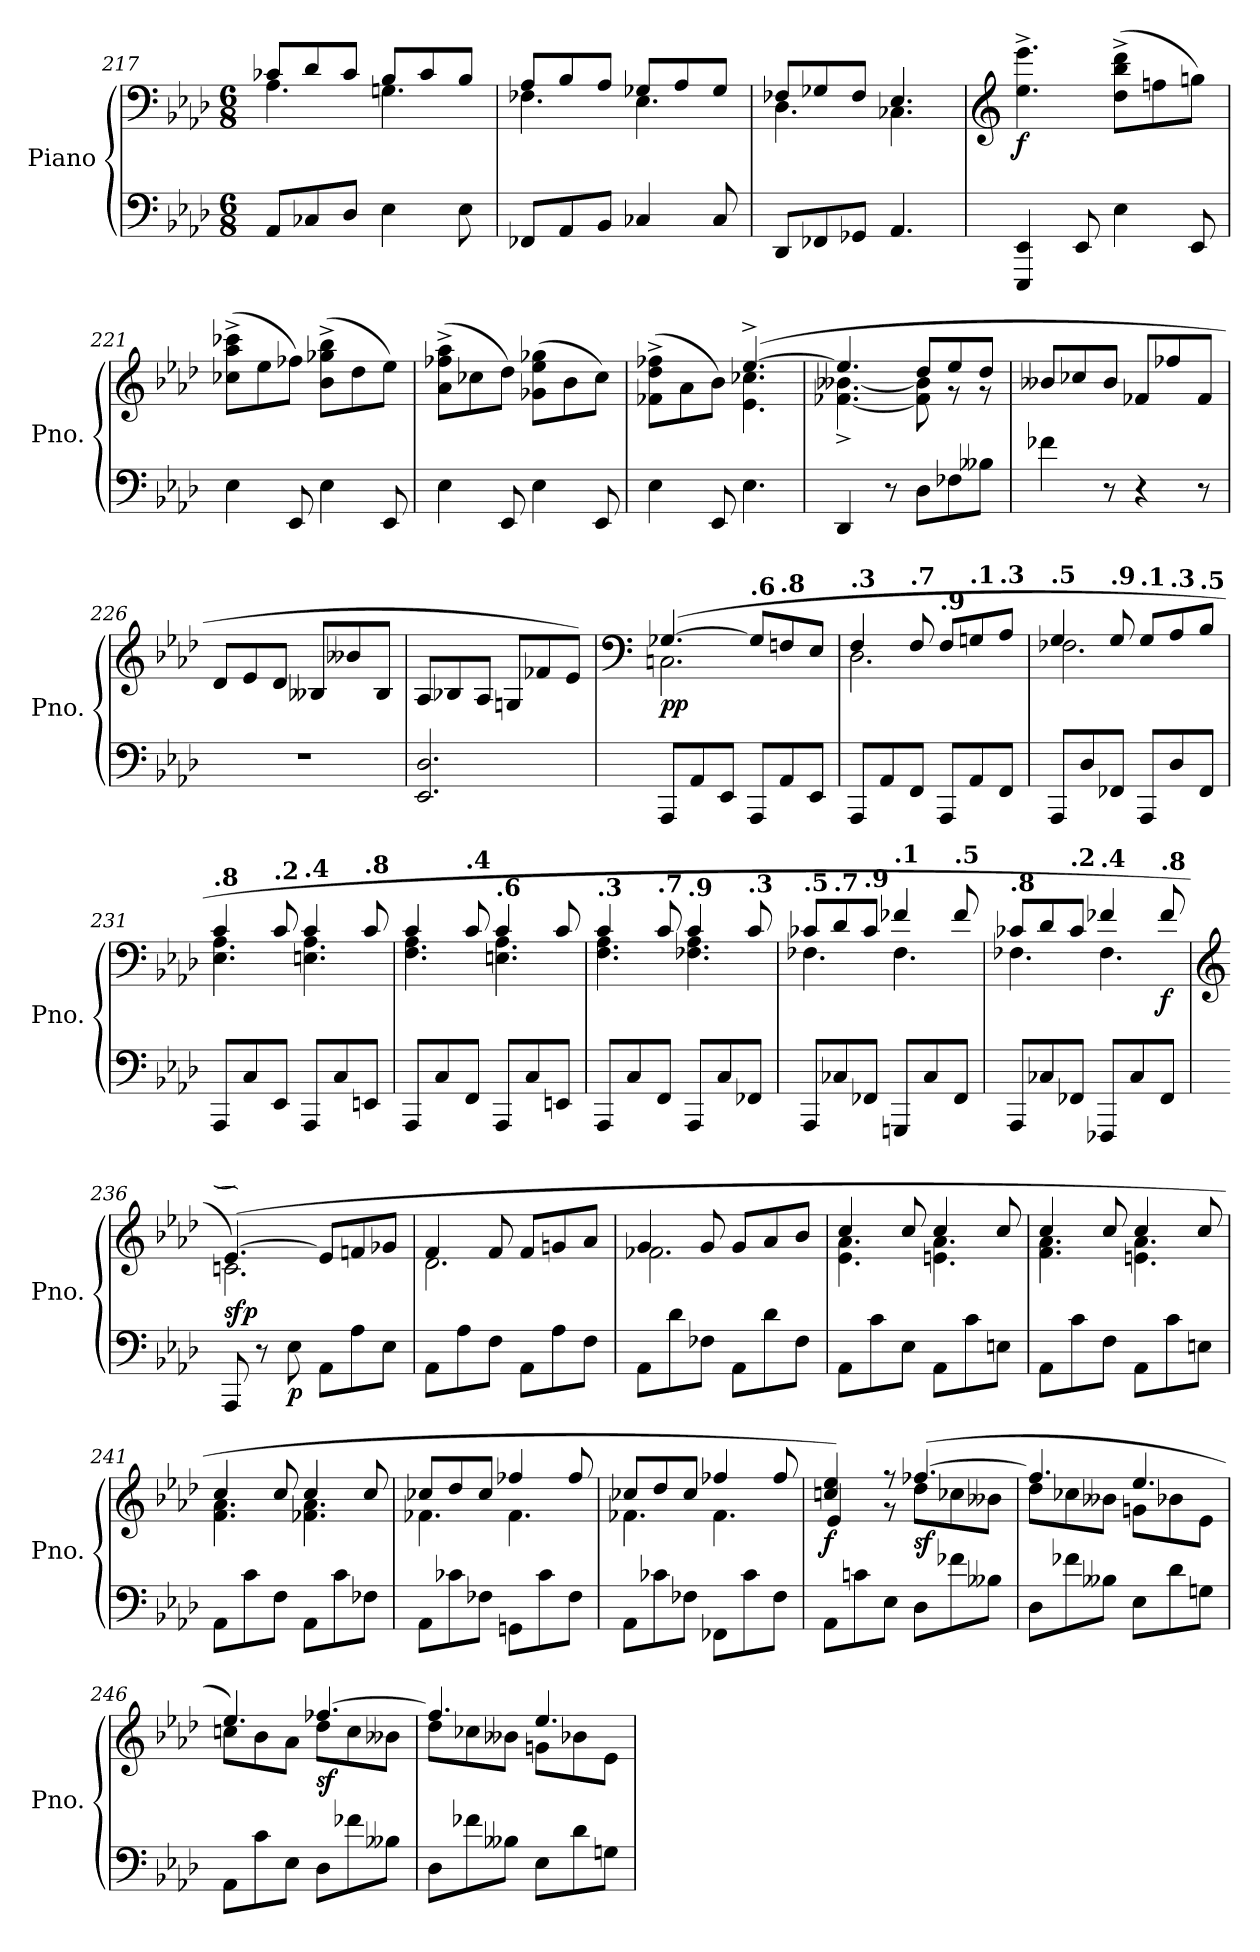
**kern	**kern	**dynam
*part1	*part1	*part1
*staff2	*staff1	*staff1/2
*I"Piano	*	*
*I'Pno.	*	*
*clefF4	*clefF4	*
*k[b-e-a-d-]	*k[b-e-a-d-]	*
*M6/8	*M6/8	*
=217	=217	=217
*	*^	*
8AA-/L	8c-X/L	4.A-\	.
8C-X/	8d-/	.	.
8D-/J	8c-/J	.	.
4E-\	8B-/L	4.Gn\	.
.	8c-/	.	.
8E-\	8B-/J	.	.
=218	=218	=218	=218
8FF-X/L	8A-/L	4.F-X\	.
8AA-/	8B-/	.	.
8BB-/J	8A-/J	.	.
4C-X/	8G-X/L	4.E-\	.
.	8A-/	.	.
8C-/	8G-/J	.	.
=219	=219	=219	=219
8DD-/L	8F-X/L	4.D-\	.
8FF-X/	8G-X/	.	.
8GG-X/J	8F-/J	.	.
4.AA-/	4.E-/	4.C-X\	.
*	*v	*v	*
!!LO:PB:g=z
=220	=220	=220
*	*clefG2	*
*	*^	*
!	!	!	!LO:DY:b
*	*v	*v	*
4EEE-/ 4EE-/	4.ee-\^ 4.eee-\^	f
8EE-/	.	.
4E-\	(8dd-\^ 8bb-\^ 8ddd-\^L	.
.	8ffn\	.
8EE-/	8ggn\J)	.
=221	=221	=221
4E-\	(8cc-X\^ 8aa-\^ 8ccc-X\^L	.
.	8ee-\	.
8EE-/	8ff-X\J)	.
4E-\	(8b-\^ 8gg-X\^ 8bb-\^L	.
.	8dd-\	.
8EE-/	8ee-\J)	.
=222	=222	=222
4E-\	(8a-\^ 8ff-X\^ 8aa-\^L	.
.	8cc-X\	.
8EE-/	8dd-\J)	.
4E-\	(8g-X\ 8ee-\ 8gg-X\L	.
.	8b-\	.
8EE-/	8cc-\J)	.
=223	=223	=223
*	*^	*
4E-\	(8f-X\^ 8dd-\^ 8ff-X\^L	4.ryy	.
.	8a-\	.	.
8EE-/	8b-\J)	.	.
4.E-\	([4.ee-^/	4.e-\ 4.cc-X\	.
=224	=224	=224	=224
4DD-/	4.ee-/]	[4.f-X\^ [4.b--X\^	.
8r	.	.	.
8D-\L	8dd-/L	8f-\] 8b--\]	.
8F-X\	8ee-/	8r	.
8B--X\J	8dd-/J	8r	.
*	*v	*v	*
=225	=225	=225
4f-X\	8b--X/L	.
.	8cc-X/	.
8r	8b--/J	.
4r	8f-X/L	.
.	8ff-X/	.
8r	8f-/J	.
!!LO:LB:g=z
=226	=226	=226
2.r	8d-/L	.
.	8e-/	.
.	8d-/J	.
.	8B--X/L	.
.	8b--X/	.
.	8B--/J	.
=227	=227	=227
2.EE-/ 2.D-/	8A-/L	.
.	8B-X/	.
.	8A-/J	.
.	8Gn/L	.
.	8f-X/	.
.	8e-/J)	.
=228	=228	=228
*	*clefF4	*
*	*MM205	*
*	*^	*
!	!	!	!LO:DY:b
8AAA-/L	([4.G-X/	2.Cn\	pp
8AA-/	.	.	.
8EE-/J	.	.	.
*	*MM205	*	*
!	!LO:TX:a:B:t=.6	!	!
8AAA-/L	8G-/L]	.	.
*	*MM205	*	*
!	!LO:TX:a:B:t=.8	!	!
8AA-/	8Fn/	.	.
*	*MM206	*	*
8EE-/J	8E-/J	.	.
=229	=229	=229	=229
*	*MM206	*	*
!	!LO:TX:a:B:t=.3	!	!
8AAA-/L	4F/	2.D-\	.
8AA-/	.	.	.
*	*MM206	*	*
!	!LO:TX:a:B:t=.7	!	!
8FF/J	8F/	.	.
*	*MM206	*	*
!	!LO:TX:a:B:t=.9	!	!
8AAA-/L	8F/L	.	.
*	*MM207	*	*
!	!LO:TX:a:B:t=.1	!	!
8AA-/	8Gn/	.	.
*	*MM207	*	*
!	!LO:TX:a:B:t=.3	!	!
8FF/J	8A-/J	.	.
=230	=230	=230	=230
*	*MM207	*	*
!	!LO:TX:a:B:t=.5	!	!
8AAA-/L	4G/	2.F-X\	.
8D-/	.	.	.
*	*MM207	*	*
!	!LO:TX:a:B:t=.9	!	!
8FF-X/J	8G/	.	.
*	*MM208	*	*
!	!LO:TX:a:B:t=.1	!	!
8AAA-/L	8G/L	.	.
*	*MM208	*	*
!	!LO:TX:a:B:t=.3	!	!
8D-/	8A-/	.	.
*	*MM208	*	*
!	!LO:TX:a:B:t=.5	!	!
8FF-/J	8B-/J	.	.
=231	=231	=231	=231
*	*MM208	*	*
!	!LO:TX:a:B:t=.8	!	!
8AAA-/L	4c/	4.E-\ 4.A-\	.
8C/	.	.	.
*	*MM209	*	*
!	!LO:TX:a:B:t=.2	!	!
8EE-/J	8c/	.	.
*	*MM209	*	*
!	!LO:TX:a:B:t=.4	!	!
8AAA-/L	4c/	4.En\ 4.A-\	.
8C/	.	.	.
*	*MM209	*	*
!	!LO:TX:a:B:t=.8	!	!
8EEn/J	8c/	.	.
=232	=232	=232	=232
*	*MM210	*	*
8AAA-/L	4c/	4.F\ 4.A-\	.
8C/	.	.	.
*	*MM210	*	*
!	!LO:TX:a:B:t=.4	!	!
8FF/J	8c/	.	.
*	*MM210	*	*
!	!LO:TX:a:B:t=.6	!	!
8AAA-/L	4c/	4.En\ 4.A-\	.
8C/	.	.	.
*	*MM211	*	*
8EEn/J	8c/	.	.
!!LO:LB:g=z	!!
=233	=233	=233	=233
*	*MM211	*	*
!	!LO:TX:a:B:t=.3	!	!
8AAA-/L	4c/	4.F\ 4.A-\	.
8C/	.	.	.
*	*MM211	*	*
!	!LO:TX:a:B:t=.7	!	!
8FF/J	8c/	.	.
*	*MM211	*	*
!	!LO:TX:a:B:t=.9	!	!
8AAA-/L	4c/	4.F-X\ 4.A-\	.
8C/	.	.	.
*	*MM212	*	*
!	!LO:TX:a:B:t=.3	!	!
8FF-X/J	8c/	.	.
=234	=234	=234	=234
*	*MM212	*	*
!	!LO:TX:a:B:t=.5	!	!
8AAA-/L	8c-X/L	4.F-X\	.
*	*MM212	*	*
!	!LO:TX:a:B:t=.7	!	!
8C-X/	8d-/	.	.
*	*MM212	*	*
!	!LO:TX:a:B:t=.9	!	!
8FF-X/J	8c-/J	.	.
*	*MM213	*	*
!	!LO:TX:a:B:t=.1	!	!
8GGGn/L	4f-X/	4.F-\	.
8C-/	.	.	.
*	*MM213	*	*
!	!LO:TX:a:B:t=.5	!	!
8FF-/J	8f-/	.	.
=235	=235	=235	=235
*	*MM213	*	*
!	!LO:TX:a:B:t=.8	!	!
8AAA-/L	8c-X/L	4.F-X\	.
*	*MM214	*	*
8C-X/	8d-/	.	.
*	*MM214	*	*
!	!LO:TX:a:B:t=.2	!	!
8FF-X/J	8c-/J	.	.
*	*MM214	*	*
!	!LO:TX:a:B:t=.4	!	!
8FFF-X/L	4f-X/	4.F-\	.
8C-/	.	.	.
*	*MM214	*	*
!	!LO:TX:a:B:t=.8	!	!
!	!	!	!LO:DY:b
8FF-/J	8f-/	.	f
=236	=236	=236	=236
*	*clefG2	*	*
*	*MM215	*	*
!	!LO:TX:a:i:t=͡	!	!
!	!LO:TX:a:i:t=͜	!	!
!	!	!	!LO:DY:b
8AAA-/	([4.e-/)	2.cn\	sfp
8r	.	.	.
!	!	!	!LO:DY:b=2
8E-\	.	.	p
8AA-\L	8e-/L]	.	.
8A-\	8fn/	.	.
8E-\J	8g-X/J	.	.
=237	=237	=237	=237
8AA-\L	4f/	2.d-\	.
8A-\	.	.	.
8F\J	8f/	.	.
8AA-\L	8f/L	.	.
8A-\	8gn/	.	.
8F\J	8a-/J	.	.
=238	=238	=238	=238
8AA-\L	4g/	2.f-X\	.
8d-\	.	.	.
8F-X\J	8g/	.	.
8AA-\L	8g/L	.	.
8d-\	8a-/	.	.
8F-\J	8b-/J	.	.
=239	=239	=239	=239
8AA-\L	4cc/	4.e-\ 4.a-\	.
8c\	.	.	.
8E-\J	8cc/	.	.
8AA-\L	4cc/	4.en\ 4.a-\	.
8c\	.	.	.
8En\J	8cc/	.	.
!!LO:LB:g=z	!!
=240	=240	=240	=240
8AA-\L	4cc/	4.f\ 4.a-\	.
8c\	.	.	.
8F\J	8cc/	.	.
8AA-\L	4cc/	4.en\ 4.a-\	.
8c\	.	.	.
8En\J	8cc/	.	.
=241	=241	=241	=241
8AA-\L	4cc/	4.f\ 4.a-\	.
8c\	.	.	.
8F\J	8cc/	.	.
8AA-\L	4cc/	4.f-X\ 4.a-\	.
8c\	.	.	.
8F-X\J	8cc/	.	.
=242	=242	=242	=242
8AA-\L	8cc-X/L	4.f-X\	.
8c-X\	8dd-/	.	.
8F-X\J	8cc-/J	.	.
8GGn\L	4ff-X/	4.f-\	.
8c-\	.	.	.
8F-\J	8ff-/	.	.
=243	=243	=243	=243
8AA-\L	8cc-X/L	4.f-X\	.
8c-X\	8dd-/	.	.
8F-X\J	8cc-/J	.	.
8FF-X\L	4ff-X/	4.f-\	.
8c-\	.	.	.
8F-\J	8ff-/	.	.
=244	=244	=244	=244
!	!	!	!LO:DY:b
8AA-\L	4ccn/ 4ee-/)	4e-/	f
8cn\	.	.	.
8E-\J	8r	8r	.
!	!	!	!LO:DY:b
8D-\L	([4.ff-X/	8dd-\L	sf
8f-X\	.	8cc-X\	.
8B--X\J	.	8b--X\J	.
=245	=245	=245	=245
8D-\L	4.ff-/]	8dd-\L	.
8f-X\	.	8cc-X\	.
8B--X\J	.	8b--X\J	.
8E-\L	4.ee-/	8gn\L	.
8d-\	.	8b-X\	.
8Gn\J	.	8e-\J	.
!!LO:LB:g=z	!!
=246	=246	=246	=246
8AA-\L	4.ee-/)	8ccn\L	.
8c\	.	8b-\	.
8E-\J	.	8a-\J	.
!	!	!	!LO:DY:b
8D-\L	[4.ff-X/	8dd-\L	sf
8f-X\	.	8cc\	.
8B--X\J	.	8b--X\J	.
=247	=247	=247	=247
8D-\L	4.ff-/]	8dd-\L	.
8f-X\	.	8cc-X\	.
8B--X\J	.	8b--X\J	.
8E-\L	4.ee-/	8gn\L	.
8d-\	.	8b-X\	.
8Gn\J	.	8e-\J	.
*	*v	*v	*
=	=	=
*-	*-	*-
